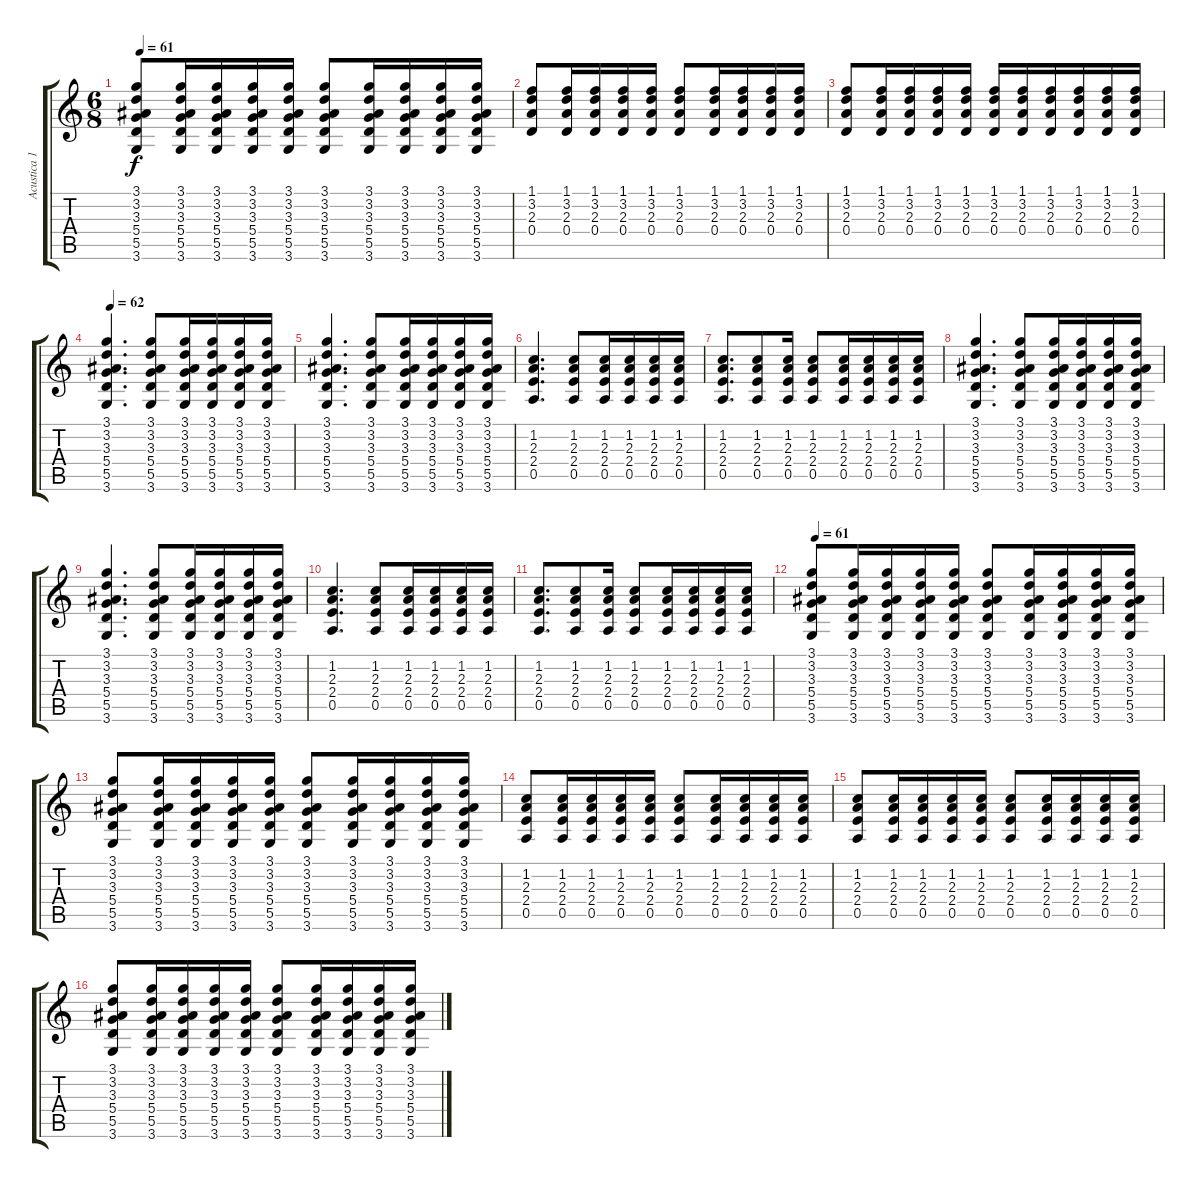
\track ("Acustica 1" "Acustica 1") {instrument acousticguitarnylon}
\staff {score tabs}
\tuning (E4 B3 G3 D3 A2 E2) {hide}
\ts (6 8)
\tempo 61
\clef g2
\ks c
(3.1 3.2 3.3 5.4 5.5 3.6).8{dy f} (3.1 3.2 3.3 5.4 5.5 3.6).16 (3.1 3.2 3.3 5.4 5.5 3.6).16 (3.1 3.2 3.3 5.4 5.5 3.6).16 (3.1 3.2 3.3 5.4 5.5 3.6).16 (3.1 3.2 3.3 5.4 5.5 3.6).8 (3.1 3.2 3.3 5.4 5.5 3.6).16 (3.1 3.2 3.3 5.4 5.5 3.6).16 (3.1 3.2 3.3 5.4 5.5 3.6).16 (3.1 3.2 3.3 5.4 5.5 3.6).16 |
(1.1 3.2 2.3 0.4).8 (1.1 3.2 2.3 0.4).16 (1.1 3.2 2.3 0.4).16 (1.1 3.2 2.3 0.4).16 (1.1 3.2 2.3 0.4).16 (1.1 3.2 2.3 0.4).8 (1.1 3.2 2.3 0.4).16 (1.1 3.2 2.3 0.4).16 (1.1 3.2 2.3 0.4).16 (1.1 3.2 2.3 0.4).16 |
(1.1 3.2 2.3 0.4).8 (1.1 3.2 2.3 0.4).16 (1.1 3.2 2.3 0.4).16 (1.1 3.2 2.3 0.4).16 (1.1 3.2 2.3 0.4).16 (1.1 3.2 2.3 0.4).16 (1.1 3.2 2.3 0.4).16 (1.1 3.2 2.3 0.4).16 (1.1 3.2 2.3 0.4).16 (1.1 3.2 2.3 0.4).16 (1.1 3.2 2.3 0.4).16 |
\tempo 62
(3.1 3.2 3.3 5.4 5.5 3.6).4{d} (3.1 3.2 3.3 5.4 5.5 3.6).8 (3.1 3.2 3.3 5.4 5.5 3.6).16 (3.1 3.2 3.3 5.4 5.5 3.6).16 (3.1 3.2 3.3 5.4 5.5 3.6).16 (3.1 3.2 3.3 5.4 5.5 3.6).16 |
(3.1 3.2 3.3 5.4 5.5 3.6).4{d} (3.1 3.2 3.3 5.4 5.5 3.6).8 (3.1 3.2 3.3 5.4 5.5 3.6).16 (3.1 3.2 3.3 5.4 5.5 3.6).16 (3.1 3.2 3.3 5.4 5.5 3.6).16 (3.1 3.2 3.3 5.4 5.5 3.6).16 |
(1.2 2.3 2.4 0.5).4{d} (1.2 2.3 2.4 0.5).8 (1.2 2.3 2.4 0.5).16 (1.2 2.3 2.4 0.5).16 (1.2 2.3 2.4 0.5).16 (1.2 2.3 2.4 0.5).16 |
(1.2 2.3 2.4 0.5).8{d} (1.2 2.3 2.4 0.5).8 (1.2 2.3 2.4 0.5).16 (1.2 2.3 2.4 0.5).8 (1.2 2.3 2.4 0.5).16 (1.2 2.3 2.4 0.5).16 (1.2 2.3 2.4 0.5).16 (1.2 2.3 2.4 0.5).16 |
(3.1 3.2 3.3 5.4 5.5 3.6).4{d} (3.1 3.2 3.3 5.4 5.5 3.6).8 (3.1 3.2 3.3 5.4 5.5 3.6).16 (3.1 3.2 3.3 5.4 5.5 3.6).16 (3.1 3.2 3.3 5.4 5.5 3.6).16 (3.1 3.2 3.3 5.4 5.5 3.6).16 |
(3.1 3.2 3.3 5.4 5.5 3.6).4{d} (3.1 3.2 3.3 5.4 5.5 3.6).8 (3.1 3.2 3.3 5.4 5.5 3.6).16 (3.1 3.2 3.3 5.4 5.5 3.6).16 (3.1 3.2 3.3 5.4 5.5 3.6).16 (3.1 3.2 3.3 5.4 5.5 3.6).16 |
(1.2 2.3 2.4 0.5).4{d} (1.2 2.3 2.4 0.5).8 (1.2 2.3 2.4 0.5).16 (1.2 2.3 2.4 0.5).16 (1.2 2.3 2.4 0.5).16 (1.2 2.3 2.4 0.5).16 |
(1.2 2.3 2.4 0.5).8{d} (1.2 2.3 2.4 0.5).8 (1.2 2.3 2.4 0.5).16 (1.2 2.3 2.4 0.5).8 (1.2 2.3 2.4 0.5).16 (1.2 2.3 2.4 0.5).16 (1.2 2.3 2.4 0.5).16 (1.2 2.3 2.4 0.5).16 |
\tempo 61
(3.1 3.2 3.3 5.4 5.5 3.6).8 (3.1 3.2 3.3 5.4 5.5 3.6).16 (3.1 3.2 3.3 5.4 5.5 3.6).16 (3.1 3.2 3.3 5.4 5.5 3.6).16 (3.1 3.2 3.3 5.4 5.5 3.6).16 (3.1 3.2 3.3 5.4 5.5 3.6).8 (3.1 3.2 3.3 5.4 5.5 3.6).16 (3.1 3.2 3.3 5.4 5.5 3.6).16 (3.1 3.2 3.3 5.4 5.5 3.6).16 (3.1 3.2 3.3 5.4 5.5 3.6).16 |
(3.1 3.2 3.3 5.4 5.5 3.6).8 (3.1 3.2 3.3 5.4 5.5 3.6).16 (3.1 3.2 3.3 5.4 5.5 3.6).16 (3.1 3.2 3.3 5.4 5.5 3.6).16 (3.1 3.2 3.3 5.4 5.5 3.6).16 (3.1 3.2 3.3 5.4 5.5 3.6).8 (3.1 3.2 3.3 5.4 5.5 3.6).16 (3.1 3.2 3.3 5.4 5.5 3.6).16 (3.1 3.2 3.3 5.4 5.5 3.6).16 (3.1 3.2 3.3 5.4 5.5 3.6).16 |
(1.2 2.3 2.4 0.5).8 (1.2 2.3 2.4 0.5).16 (1.2 2.3 2.4 0.5).16 (1.2 2.3 2.4 0.5).16 (1.2 2.3 2.4 0.5).16 (1.2 2.3 2.4 0.5).8 (1.2 2.3 2.4 0.5).16 (1.2 2.3 2.4 0.5).16 (1.2 2.3 2.4 0.5).16 (1.2 2.3 2.4 0.5).16 |
(1.2 2.3 2.4 0.5).8 (1.2 2.3 2.4 0.5).16 (1.2 2.3 2.4 0.5).16 (1.2 2.3 2.4 0.5).16 (1.2 2.3 2.4 0.5).16 (1.2 2.3 2.4 0.5).8 (1.2 2.3 2.4 0.5).16 (1.2 2.3 2.4 0.5).16 (1.2 2.3 2.4 0.5).16 (1.2 2.3 2.4 0.5).16 |
(3.1 3.2 3.3 5.4 5.5 3.6).8 (3.1 3.2 3.3 5.4 5.5 3.6).16 (3.1 3.2 3.3 5.4 5.5 3.6).16 (3.1 3.2 3.3 5.4 5.5 3.6).16 (3.1 3.2 3.3 5.4 5.5 3.6).16 (3.1 3.2 3.3 5.4 5.5 3.6).8 (3.1 3.2 3.3 5.4 5.5 3.6).16 (3.1 3.2 3.3 5.4 5.5 3.6).16 (3.1 3.2 3.3 5.4 5.5 3.6).16 (3.1 3.2 3.3 5.4 5.5 3.6).16
